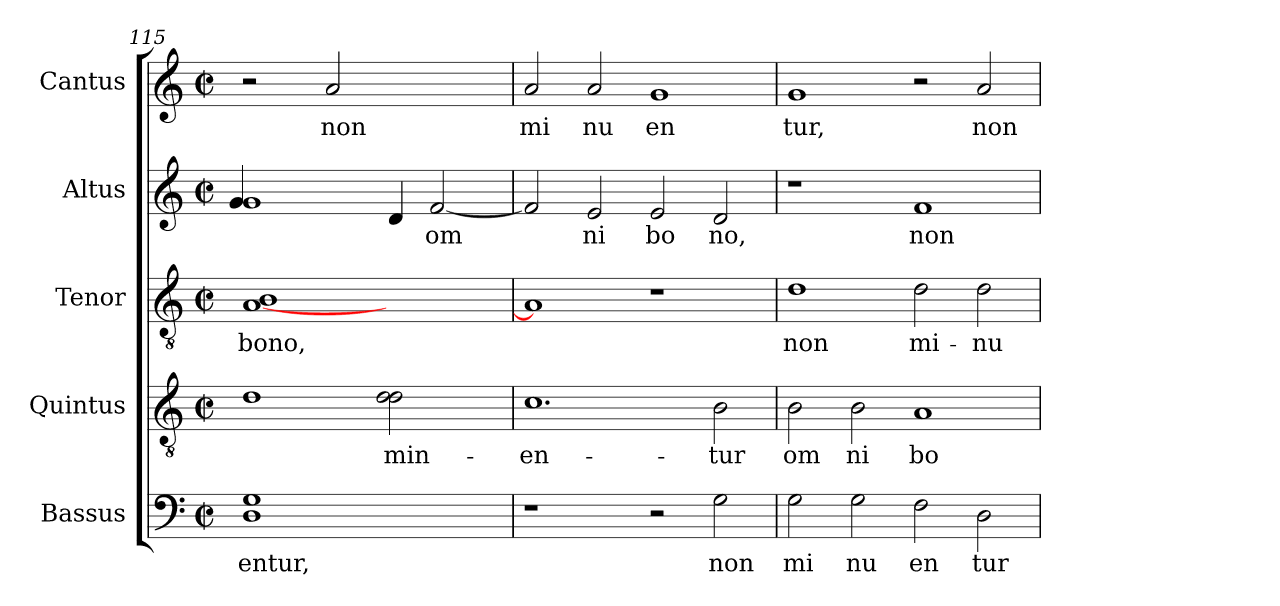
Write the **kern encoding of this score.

**kern	**text	**kern	**text	**kern	**text	**kern	**text	**kern	**text
*part5	*part5	*part4	*part4	*part3	*part3	*part2	*part2	*part1	*part1
*staff5	*staff5	*staff4	*staff4	*staff3	*staff3	*staff2	*staff2	*staff1	*staff1
*I"Bassus	*	*I"Quintus	*	*I"Tenor	*	*I"Altus	*	*I"Cantus	*
*clefF4	*	*clefGv2	*	*clefGv2	*	*clefG2	*	*clefG2	*
*k[]	*	*k[]	*	*k[]	*	*k[]	*	*k[]	*
*C:	*	*C:	*	*C:	*	*C:	*	*C:	*
*M2/2	*	*M2/2	*	*M2/2	*	*M2/2	*	*M2/2	*
*met(c|)	*	*met(c|)	*	*met(c|)	*	*met(c|)	*	*met(c|)	*
=115	=115	=115	=115	=115	=115	=115	=115	=115	=115
!	!LO:LY:b:cj	!	!	!	!LO:LY:b:cj	!	!LO:LY:b:cj	!	!
*	*	*	*	*	*	*^	*	*	*
1G 1D	entur,	1d	.	1B [<1A	bono,	1g	4g/	.	2r	.
.	.	.	.	.	.	.	1.ryy	.	.	.
!	!	!	!	!	!	!	!	!	!	!LO:LY:b:cj
.	.	.	.	.	.	.	.	.	2a/	non
!	!	!	!LO:LY:b:cj	!	!	!	!	!LO:LY:b:cj	!	!
2.ryy	.	2d\ 2d\	min-	2.ryy	.	4d/	.	.	2.ryy	.
!	!	!	!	!	!	!	!	!LO:LY:b:cj	!	!
.	.	.	.	.	.	[<2f/	.	om	.	.
.	.	4ryy	.	.	.	.	.	.	.	.
*	*	*	*	*	*	*v	*v	*	*	*
=116	=116	=116	=116	=116	=116	=116	=116	=116	=116
!	!	!	!LO:LY:b:cj	!	!LO:LY:b:cj	!	!LO:LY:b:cj	!	!LO:LY:b:cj
1r	.	1.c	-en-	1A]	.	2f/]	.	2a/	mi
!	!	!	!	!	!	!	!LO:LY:b:cj	!	!LO:LY:b:cj
.	.	.	.	.	.	2e/	ni	2a/	nu
!	!	!	!	!	!	!	!LO:LY:b:cj	!	!LO:LY:b:cj
2r	.	.	.	1r	.	2e/	bo	1g	en
!	!LO:LY:b:cj	!	!LO:LY:b:cj	!	!	!	!LO:LY:b:cj	!	!
2G\	non	2B\	-tur	.	.	2d/	no,	.	.
!!LO:LB:g=z
=117	=117	=117	=117	=117	=117	=117	=117	=117	=117
!	!LO:LY:b:cj	!	!LO:LY:b:cj	!	!LO:LY:b:cj	!	!	!	!LO:LY:b:cj
2G\	mi	2B\	om	1d	non	1r	.	1g	tur,
!	!LO:LY:b:cj	!	!LO:LY:b:cj	!	!	!	!	!	!
2G\	nu	2B\	ni	.	.	.	.	.	.
!	!LO:LY:b:cj	!	!LO:LY:b:cj	!	!LO:LY:b:cj	!	!LO:LY:b:cj	!	!
2F\	en	1A	bo	2d\	mi-	1f	non	2r	.
!	!LO:LY:b:cj	!	!	!	!LO:LY:b:cj	!	!	!	!LO:LY:b:cj
2D\	tur	.	.	2d\	-nu-	.	.	2a/	non
=	=	=	=	=	=	=	=	=	=
*-	*-	*-	*-	*-	*-	*-	*-	*-	*-
